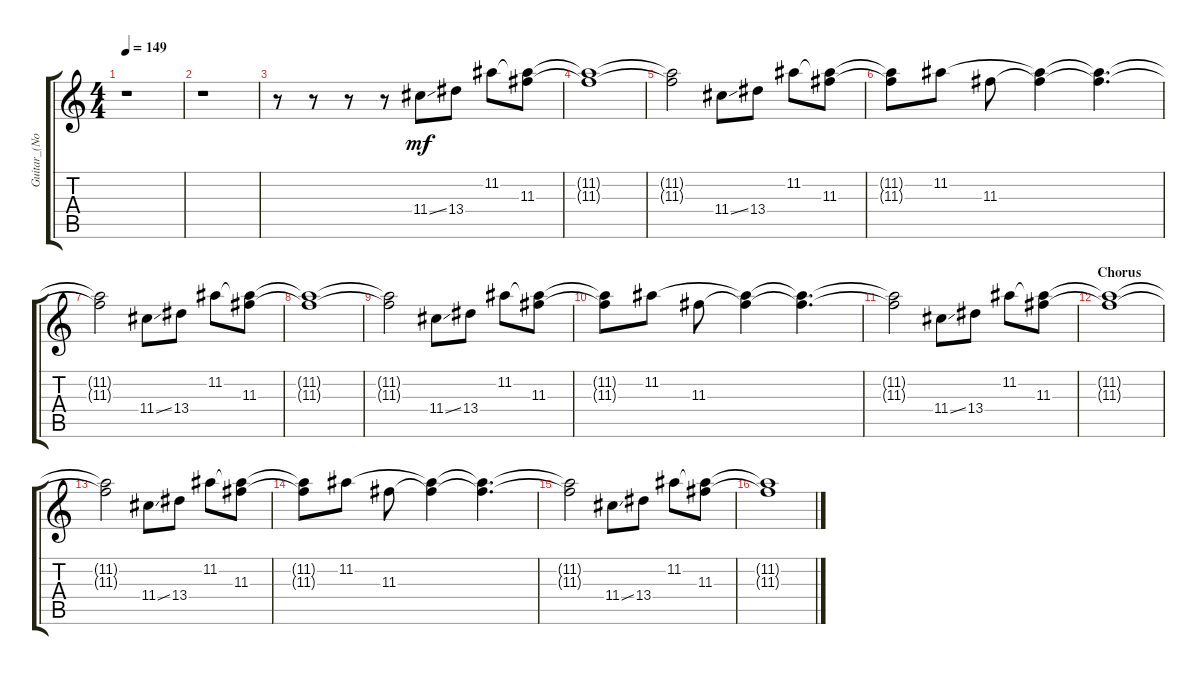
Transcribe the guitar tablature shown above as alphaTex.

\track ("Guitar_(No RSE!)" "Guitar_(No") {instrument electricguitarclean}
\staff {score tabs}
\tuning (E4 B3 G3 D3 A2 E2) {hide}
\ts (4 4)
\tempo 149
\clef g2
\ks c
r.1{dy mf} |
r.1 |
r.8 r.8 r.8 r.8 11.4{ss}.8 13.4.8 11.2.8 (11.2{t} 11.3).8 |
(11.2{t} 11.3{t}).1 |
(11.2{t} 11.3{t}).2 11.4{ss}.8 13.4.8 11.2.8 (11.2{t} 11.3).8 |
(11.2{t} 11.3{t}).8 11.2.8 11.3.8 (11.2{t} 11.3{t}).4 (11.2{t} 11.3{t}).4{d} |
(11.2{t} 11.3{t}).2 11.4{ss}.8 13.4.8 11.2.8 (11.2{t} 11.3).8 |
(11.2{t} 11.3{t}).1 |
(11.2{t} 11.3{t}).2 11.4{ss}.8 13.4.8 11.2.8 (11.2{t} 11.3).8 |
(11.2{t} 11.3{t}).8 11.2.8 11.3.8 (11.2{t} 11.3{t}).4 (11.2{t} 11.3{t}).4{d} |
(11.2{t} 11.3{t}).2 11.4{ss}.8 13.4.8 11.2.8 (11.2{t} 11.3).8 |
\section ("" "Chorus")
(11.2{t} 11.3{t}).1 |
(11.2{t} 11.3{t}).2 11.4{ss}.8 13.4.8 11.2.8 (11.2{t} 11.3).8 |
(11.2{t} 11.3{t}).8 11.2.8 11.3.8 (11.2{t} 11.3{t}).4 (11.2{t} 11.3{t}).4{d} |
(11.2{t} 11.3{t}).2 11.4{ss}.8 13.4.8 11.2.8 (11.2{t} 11.3).8 |
(11.2{t} 11.3{t}).1
